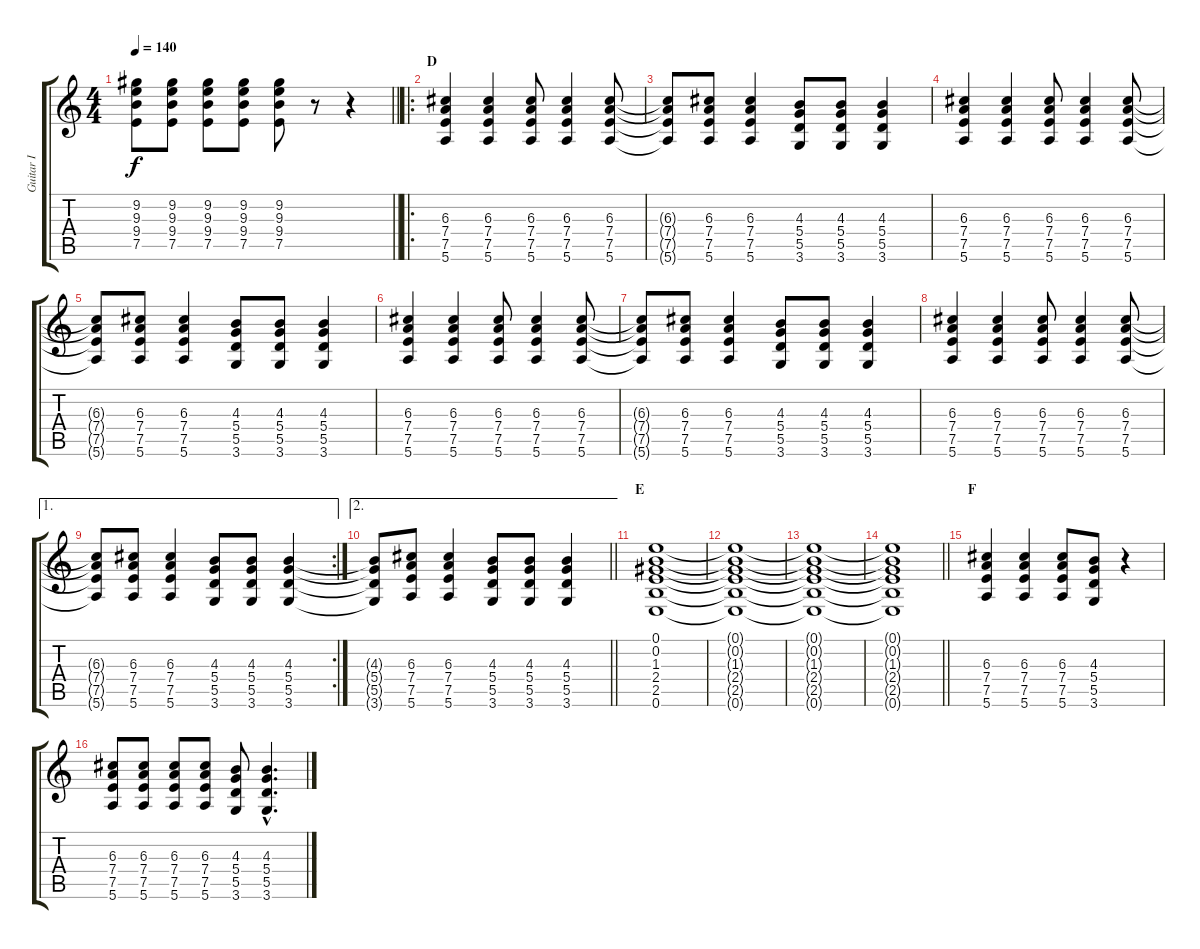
\track ("Guitar I" "Guitar I") {instrument distortionguitar}
\staff {score tabs}
\tuning (E4 B3 G3 D3 A2 E2) {hide}
\ts (4 4)
\tempo 140
\clef g2
\barLineRight lightlight
\ks c
(9.2 9.3 9.4 7.5).8{dy f} (9.2 9.3 9.4 7.5).8 (9.2 9.3 9.4 7.5).8 (9.2 9.3 9.4 7.5).8 (9.2 9.3 9.4 7.5).8 r.8 r.4 |
\ro
\section ("" "D")
(6.3 7.4 7.5 5.6).4 (6.3 7.4 7.5 5.6).4 (6.3 7.4 7.5 5.6).8 (6.3 7.4 7.5 5.6).4 (6.3 7.4 7.5 5.6).8 |
(6.3{t} 7.4{t} 7.5{t} 5.6{t}).8 (6.3 7.4 7.5 5.6).8 (6.3 7.4 7.5 5.6).4 (4.3 5.4 5.5 3.6).8 (4.3 5.4 5.5 3.6).8 (4.3 5.4 5.5 3.6).4 |
(6.3 7.4 7.5 5.6).4 (6.3 7.4 7.5 5.6).4 (6.3 7.4 7.5 5.6).8 (6.3 7.4 7.5 5.6).4 (6.3 7.4 7.5 5.6).8 |
(6.3{t} 7.4{t} 7.5{t} 5.6{t}).8 (6.3 7.4 7.5 5.6).8 (6.3 7.4 7.5 5.6).4 (4.3 5.4 5.5 3.6).8 (4.3 5.4 5.5 3.6).8 (4.3 5.4 5.5 3.6).4 |
(6.3 7.4 7.5 5.6).4 (6.3 7.4 7.5 5.6).4 (6.3 7.4 7.5 5.6).8 (6.3 7.4 7.5 5.6).4 (6.3 7.4 7.5 5.6).8 |
(6.3{t} 7.4{t} 7.5{t} 5.6{t}).8 (6.3 7.4 7.5 5.6).8 (6.3 7.4 7.5 5.6).4 (4.3 5.4 5.5 3.6).8 (4.3 5.4 5.5 3.6).8 (4.3 5.4 5.5 3.6).4 |
(6.3 7.4 7.5 5.6).4 (6.3 7.4 7.5 5.6).4 (6.3 7.4 7.5 5.6).8 (6.3 7.4 7.5 5.6).4 (6.3 7.4 7.5 5.6).8 |
\ae 1
\rc 2
(6.3{t} 7.4{t} 7.5{t} 5.6{t}).8 (6.3 7.4 7.5 5.6).8 (6.3 7.4 7.5 5.6).4 (4.3 5.4 5.5 3.6).8 (4.3 5.4 5.5 3.6).8 (4.3 5.4 5.5 3.6).4 |
\ae 2
\barLineRight lightlight
(4.3{t} 5.4{t} 5.5{t} 3.6{t}).8 (6.3 7.4 7.5 5.6).8 (6.3 7.4 7.5 5.6).4 (4.3 5.4 5.5 3.6).8 (4.3 5.4 5.5 3.6).8 (4.3 5.4 5.5 3.6).4 |
\section ("" "E")
(0.1 0.2 1.3 2.4 2.5 0.6).1 |
(0.1{t} 0.2{t} 1.3{t} 2.4{t} 2.5{t} 0.6{t}).1 |
(0.1{t} 0.2{t} 1.3{t} 2.4{t} 2.5{t} 0.6{t}).1 |
\barLineRight lightlight
(0.1{t} 0.2{t} 1.3{t} 2.4{t} 2.5{t} 0.6{t}).1 |
\section ("" "F")
(6.3 7.4 7.5 5.6).4 (6.3 7.4 7.5 5.6).4 (6.3 7.4 7.5 5.6).8 (4.3 5.4 5.5 3.6).8 r.4 |
(6.3 7.4 7.5 5.6).8 (6.3 7.4 7.5 5.6).8 (6.3 7.4 7.5 5.6).8 (6.3 7.4 7.5 5.6).8 (4.3 5.4 5.5 3.6).8 (4.3{hac} 5.4{hac} 5.5{hac} 3.6{hac}).4{d}
